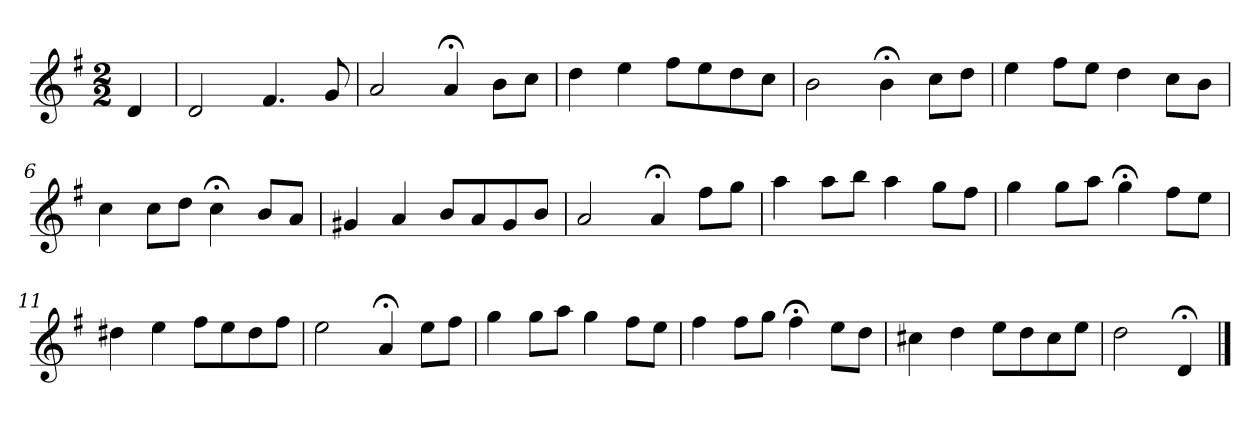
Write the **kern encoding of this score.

**kern
*part1
*staff1
*k[f#]
*D:mix
*M2/2
*MM120
=
4d
=1
2d
4.f#
8g
=2
2a
4a;<
8bL
8ccJ
=3
4dd
4ee
8ff#L
8ee
8dd
8ccJ
=4
2b
4b;<
8ccL
8ddJ
=5
4ee
8ff#L
8eeJ
4dd
8ccL
8bJ
=6
4cc
8ccL
8ddJ
4cc;<
8bL
8aJ
=7
4g#X
4a
8bL
8a
8g#
8bJ
=8
2a
4a;<
8ff#L
8ggJ
=9
4aa
8aaL
8bbJ
4aa
8ggL
8ff#J
=10
4gg
8ggL
8aaJ
4gg;<
8ff#L
8eeJ
=11
4dd#X
4ee
8ff#L
8ee
8dd#
8ff#J
=12
2ee
4a;<
8eeL
8ff#J
=13
4gg
8ggL
8aaJ
4gg
8ff#L
8eeJ
=14
4ff#
8ff#L
8ggJ
4ff#;<
8eeL
8ddJ
=15
4cc#X
4dd
8eeL
8dd
8cc#
8eeJ
=16
2dd
4d;<
==
*-
